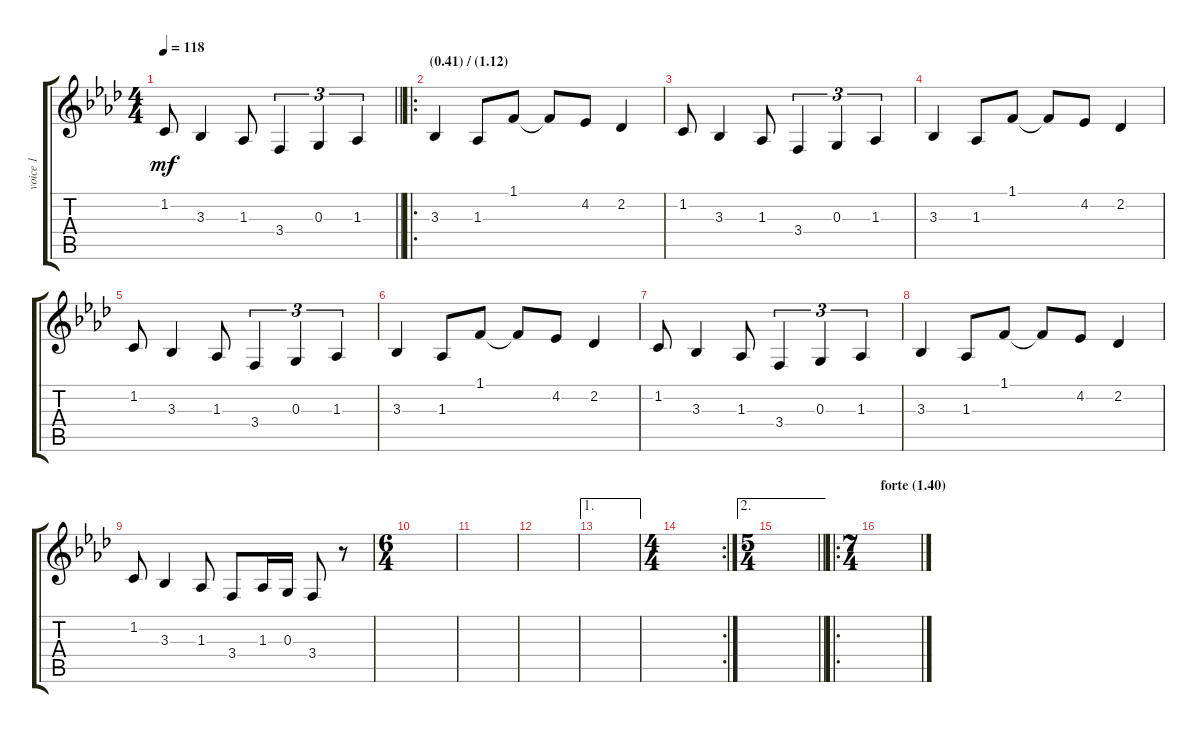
\track ("voice 1" "voice 1") {instrument clarinet}
\staff {score tabs}
\tuning (E4 B3 G3 D3 A2 E2) {hide}
\ts (4 4)
\tempo 118
\clef g2
\barLineRight lightlight
\ks ab
1.2.8{dy mf} 3.3.4 1.3.8 3.4.4{tu (3 2)} 0.3.4{tu (3 2)} 1.3.4{tu (3 2)} |
\ro
\section ("" "(0.41) / (1.12)")
3.3.4 1.3.8 1.1.8 1.1{t}.8 4.2.8 2.2.4 |
1.2.8 3.3.4 1.3.8 3.4.4{tu (3 2)} 0.3.4{tu (3 2)} 1.3.4{tu (3 2)} |
3.3.4 1.3.8 1.1.8 1.1{t}.8 4.2.8 2.2.4 |
1.2.8 3.3.4 1.3.8 3.4.4{tu (3 2)} 0.3.4{tu (3 2)} 1.3.4{tu (3 2)} |
3.3.4 1.3.8 1.1.8 1.1{t}.8 4.2.8 2.2.4 |
1.2.8 3.3.4 1.3.8 3.4.4{tu (3 2)} 0.3.4{tu (3 2)} 1.3.4{tu (3 2)} |
3.3.4 1.3.8 1.1.8 1.1{t}.8 4.2.8 2.2.4 |
1.2.8 3.3.4 1.3.8 3.4.8 1.3.16 0.3.16 3.4.8 r.8 |
\ts (6 4)
|
|
|
\ae 1
|
\rc 2
\ts (4 4)
|
\ae 2
\ts (5 4)
\barLineRight lightlight
|
\ro
\ts (7 4)
\section ("" "forte (1.40)")
